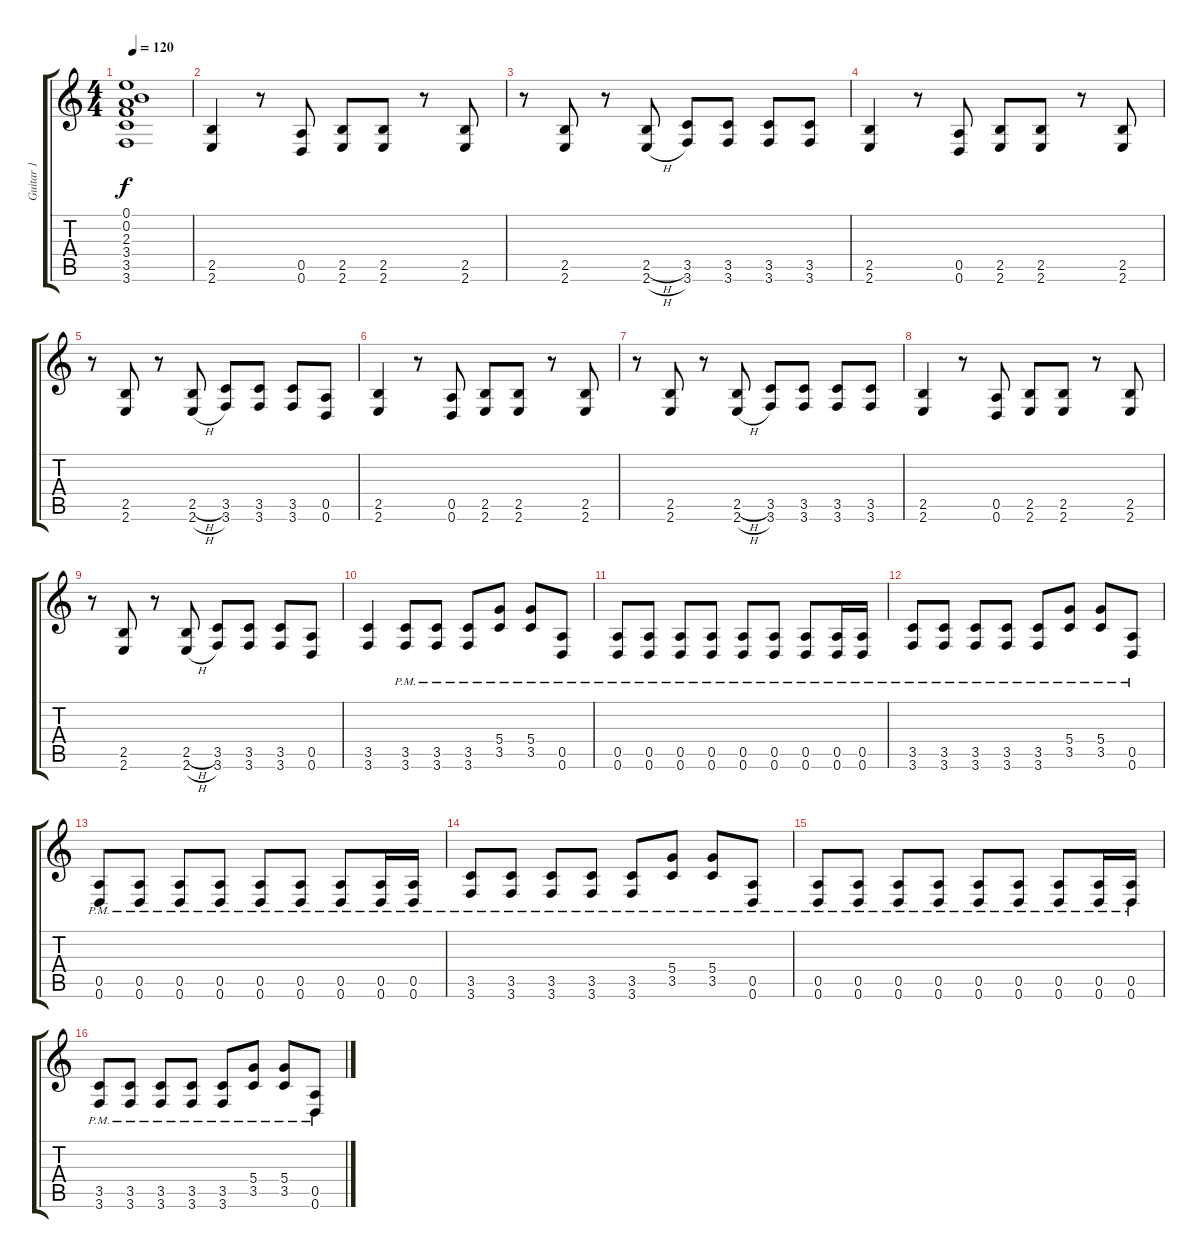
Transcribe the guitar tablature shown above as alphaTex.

\track ("Guitar 1" "Guitar 1") {instrument overdrivenguitar}
\staff {score tabs}
\tuning (E4 B3 G3 D3 A2 D2) {hide}
\ts (4 4)
\tempo 120
\clef g2
\ks c
(0.1{t} 0.2{t} 2.3{t} 3.4{t} 3.5{t} 3.6{t}).1{dy f} |
(2.5 2.6).4 r.8 (0.5 0.6).8 (2.5 2.6).8 (2.5 2.6).8 r.8 (2.5 2.6).8 |
r.8 (2.5 2.6).8 r.8 (2.5{h} 2.6{h}).8 (3.5 3.6).8 (3.5 3.6).8 (3.5 3.6).8 (3.5 3.6).8 |
(2.5 2.6).4 r.8 (0.5 0.6).8 (2.5 2.6).8 (2.5 2.6).8 r.8 (2.5 2.6).8 |
r.8 (2.5 2.6).8 r.8 (2.5{h} 2.6{h}).8 (3.5 3.6).8 (3.5 3.6).8 (3.5 3.6).8 (0.5 0.6).8 |
(2.5 2.6).4 r.8 (0.5 0.6).8 (2.5 2.6).8 (2.5 2.6).8 r.8 (2.5 2.6).8 |
r.8 (2.5 2.6).8 r.8 (2.5{h} 2.6{h}).8 (3.5 3.6).8 (3.5 3.6).8 (3.5 3.6).8 (3.5 3.6).8 |
(2.5 2.6).4 r.8 (0.5 0.6).8 (2.5 2.6).8 (2.5 2.6).8 r.8 (2.5 2.6).8 |
r.8 (2.5 2.6).8 r.8 (2.5{h} 2.6{h}).8 (3.5 3.6).8 (3.5 3.6).8 (3.5 3.6).8 (0.5 0.6).8 |
(3.5 3.6).4 (3.5{pm} 3.6{pm}).8 (3.5{pm} 3.6{pm}).8 (3.5{pm} 3.6{pm}).8 (5.4{pm} 3.5{pm}).8 (5.4{pm} 3.5{pm}).8 (0.5{pm} 0.6{pm}).8 |
(0.5{pm} 0.6{pm}).8 (0.5{pm} 0.6{pm}).8 (0.5{pm} 0.6{pm}).8 (0.5{pm} 0.6{pm}).8 (0.5{pm} 0.6{pm}).8 (0.5{pm} 0.6{pm}).8 (0.5{pm} 0.6{pm}).8 (0.5{pm} 0.6{pm}).16 (0.5{pm} 0.6{pm}).16 |
(3.5{pm} 3.6{pm}).8 (3.5{pm} 3.6{pm}).8 (3.5{pm} 3.6{pm}).8 (3.5{pm} 3.6{pm}).8 (3.5{pm} 3.6{pm}).8 (5.4{pm} 3.5{pm}).8 (5.4{pm} 3.5{pm}).8 (0.5{pm} 0.6{pm}).8 |
(0.5{pm} 0.6{pm}).8 (0.5{pm} 0.6{pm}).8 (0.5{pm} 0.6{pm}).8 (0.5{pm} 0.6{pm}).8 (0.5{pm} 0.6{pm}).8 (0.5{pm} 0.6{pm}).8 (0.5{pm} 0.6{pm}).8 (0.5{pm} 0.6{pm}).16 (0.5{pm} 0.6{pm}).16 |
(3.5{pm} 3.6{pm}).8 (3.5{pm} 3.6{pm}).8 (3.5{pm} 3.6{pm}).8 (3.5{pm} 3.6{pm}).8 (3.5{pm} 3.6{pm}).8 (5.4{pm} 3.5{pm}).8 (5.4{pm} 3.5{pm}).8 (0.5{pm} 0.6{pm}).8 |
(0.5{pm} 0.6{pm}).8 (0.5{pm} 0.6{pm}).8 (0.5{pm} 0.6{pm}).8 (0.5{pm} 0.6{pm}).8 (0.5{pm} 0.6{pm}).8 (0.5{pm} 0.6{pm}).8 (0.5{pm} 0.6{pm}).8 (0.5{pm} 0.6{pm}).16 (0.5{pm} 0.6{pm}).16 |
(3.5{pm} 3.6{pm}).8 (3.5{pm} 3.6{pm}).8 (3.5{pm} 3.6{pm}).8 (3.5{pm} 3.6{pm}).8 (3.5{pm} 3.6{pm}).8 (5.4{pm} 3.5{pm}).8 (5.4{pm} 3.5{pm}).8 (0.5{pm} 0.6{pm}).8
